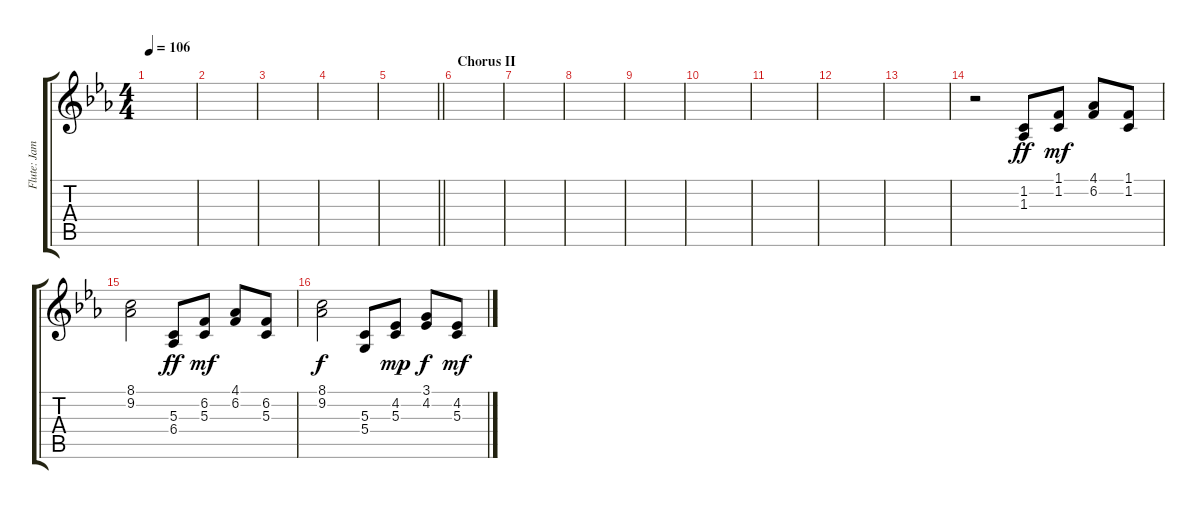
\track ("Flute: James" "Flute: Jam") {instrument flute}
\staff {score tabs}
\tuning (E4 B3 G3 D3 A2 E2) {hide}
\ts (4 4)
\tempo 106
\clef g2
\ks eb
|
|
|
|
\barLineRight lightlight
|
\section ("" "Chorus II")
|
|
|
|
|
|
|
|
r.2 (1.2 1.3).8{dy ff} (1.1 1.2).8{dy mf} (4.1 6.2).8 (1.1 1.2).8 |
(8.1 9.2).2 (5.3 6.4).8{dy ff} (6.2 5.3).8{dy mf} (4.1 6.2).8 (6.2 5.3).8 |
(8.1 9.2).2{dy f} (5.3 5.4).8 (4.2 5.3).8{dy mp} (3.1 4.2).8{dy f} (4.2 5.3).8{dy mf}
